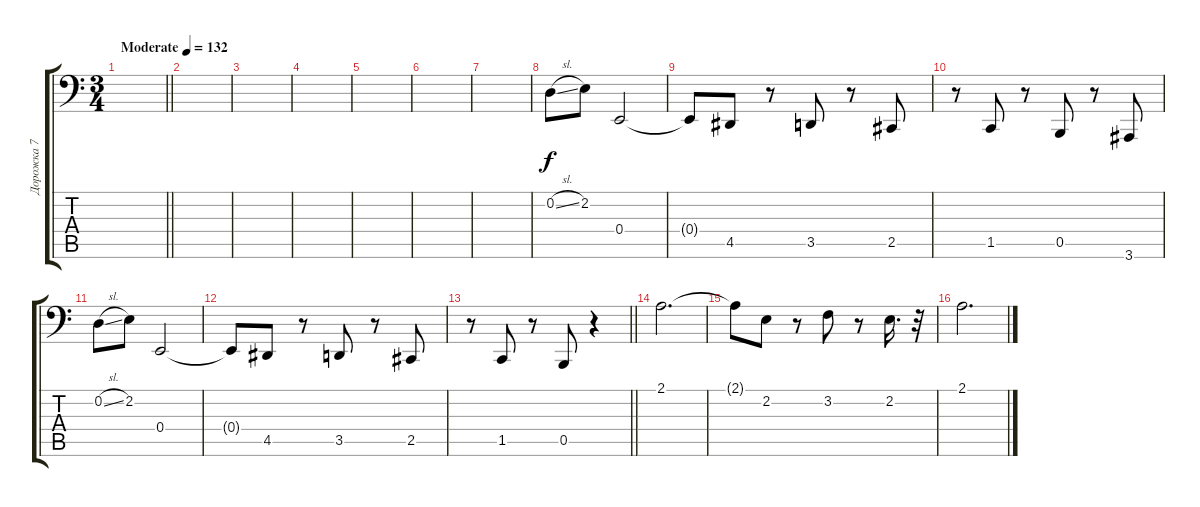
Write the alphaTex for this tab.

\track ("Дорожка 7" "Дорожка 7") {instrument electricbassfinger}
\staff {score tabs}
\tuning (G2 D2 A1 E1 B0 G0) {hide}
\ts (3 4)
\tempo (132 "Moderate")
\clef f4
\barLineRight lightlight
\ks c
|
\section ("" "")
|
|
|
|
|
|
0.2{sl}.8{volume 13 instrument slapbass2} 2.2.8 0.4.2 |
0.4{t}.8 4.5.8{instrument electricbassfinger} r.8 3.5.8 r.8 2.5.8 |
r.8 1.5.8 r.8 0.5.8 r.8 3.6.8 |
0.2{sl}.8{volume 13 instrument slapbass2} 2.2.8 0.4.2 |
0.4{t}.8 4.5.8{instrument electricbassfinger} r.8 3.5.8 r.8 2.5.8 |
\barLineRight lightlight
r.8 1.5.8 r.8 0.5.8 r.4 |
\section ("" "")
2.1.2{d} |
2.1{t}.8 2.2.8 r.8 3.2.8 r.8 2.2.16{d} r.32 |
2.1.2{d}
